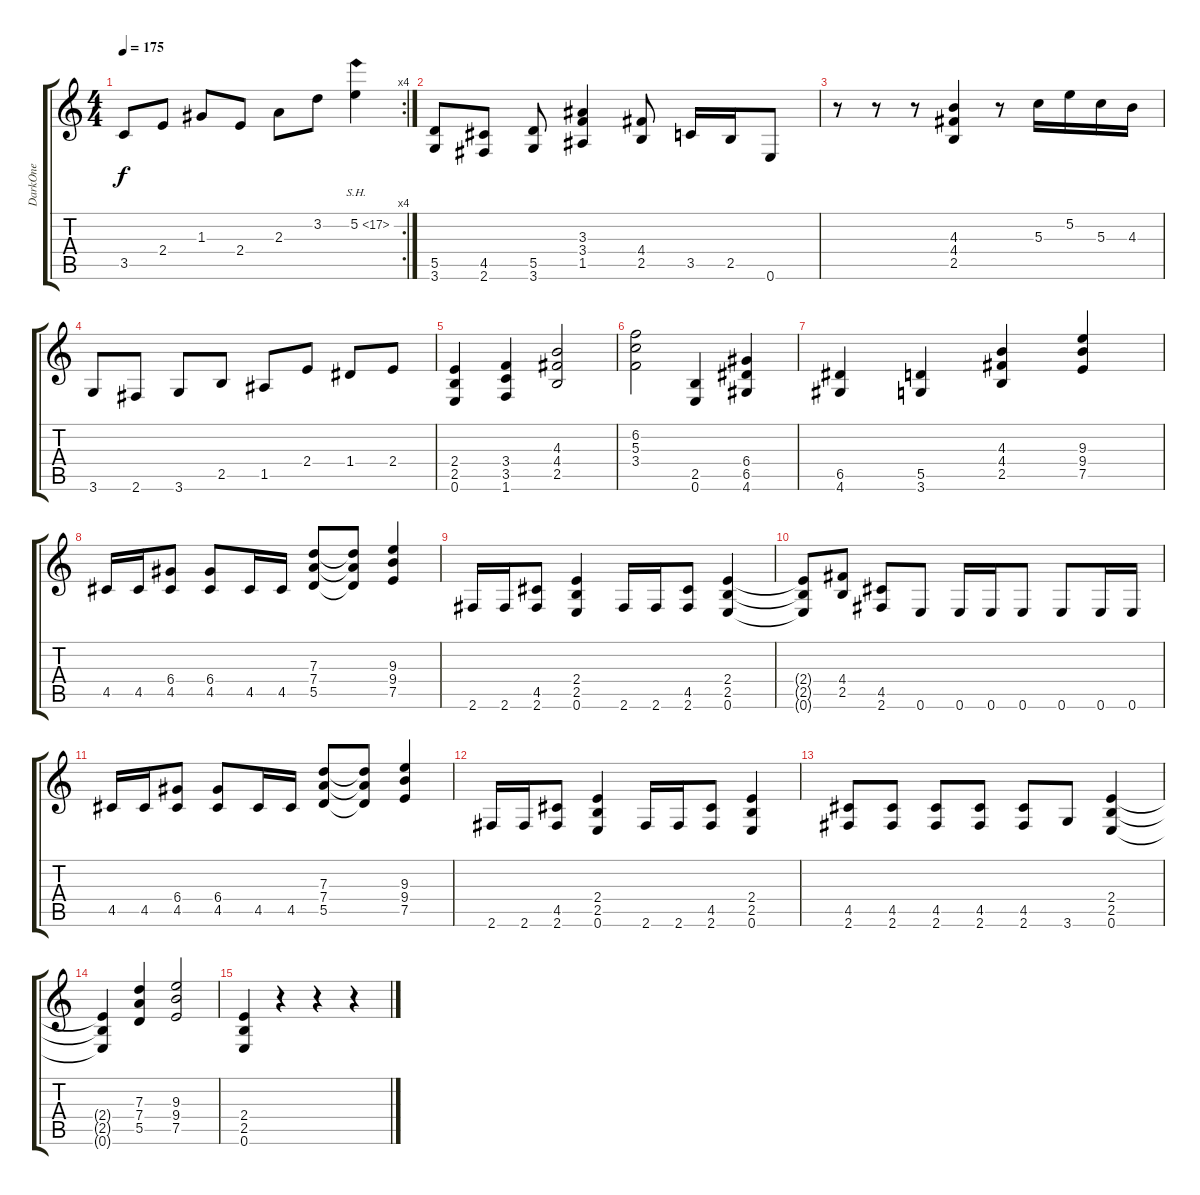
\track ("DarkOne" "DarkOne") {instrument distortionguitar}
\staff {score tabs}
\tuning (E4 B3 G3 D3 A2 E2) {hide}
\rc 4
\ts (4 4)
\tempo 175
\clef g2
\ks c
3.5.8{dy f} 2.4.8 1.3.8 2.4.8 2.3.8 3.2.8 5.2{sh 12}.4 |
(5.5 3.6).8 (4.5 2.6).8 (5.5 3.6).8 (3.3 3.4 1.5).4 (4.4 2.5).8 3.5.16 2.5.16 0.6.8 |
r.8 r.8 r.8 (4.3 4.4 2.5).4 r.8 5.3.16 5.2.16 5.3.16 4.3.16 |
3.6.8 2.6.8 3.6.8 2.5.8 1.5.8 2.4.8 1.4.8 2.4.8 |
(2.4 2.5 0.6).4 (3.4 3.5 1.6).4 (4.3 4.4 2.5).2 |
(6.2 5.3 3.4).2 (2.5 0.6).4 (6.4 6.5 4.6).4 |
(6.5 4.6).4 (5.5 3.6).4 (4.3 4.4 2.5).4 (9.3 9.4 7.5).4 |
4.5.16 4.5.16 (6.4 4.5).8 (6.4 4.5).8 4.5.16 4.5.16 (7.3 7.4 5.5).8 (7.3{t} 7.4{t} 5.5{t}).8 (9.3 9.4 7.5).4 |
2.6.16 2.6.16 (4.5 2.6).8 (2.4 2.5 0.6).4 2.6.16 2.6.16 (4.5 2.6).8 (2.4 2.5 0.6).4 |
(2.4{t} 2.5{t} 0.6{t}).8 (4.4 2.5).8 (4.5 2.6).8 0.6.8 0.6.16 0.6.16 0.6.8 0.6.8 0.6.16 0.6.16 |
4.5.16 4.5.16 (6.4 4.5).8 (6.4 4.5).8 4.5.16 4.5.16 (7.3 7.4 5.5).8 (7.3{t} 7.4{t} 5.5{t}).8 (9.3 9.4 7.5).4 |
2.6.16 2.6.16 (4.5 2.6).8 (2.4 2.5 0.6).4 2.6.16 2.6.16 (4.5 2.6).8 (2.4 2.5 0.6).4 |
(4.5 2.6).8 (4.5 2.6).8 (4.5 2.6).8 (4.5 2.6).8 (4.5 2.6).8 3.6.8 (2.4 2.5 0.6).4 |
(2.4{t} 2.5{t} 0.6{t}).4 (7.3 7.4 5.5).4 (9.3 9.4 7.5).2 |
(2.4 2.5 0.6).4 r.4 r.4 r.4
